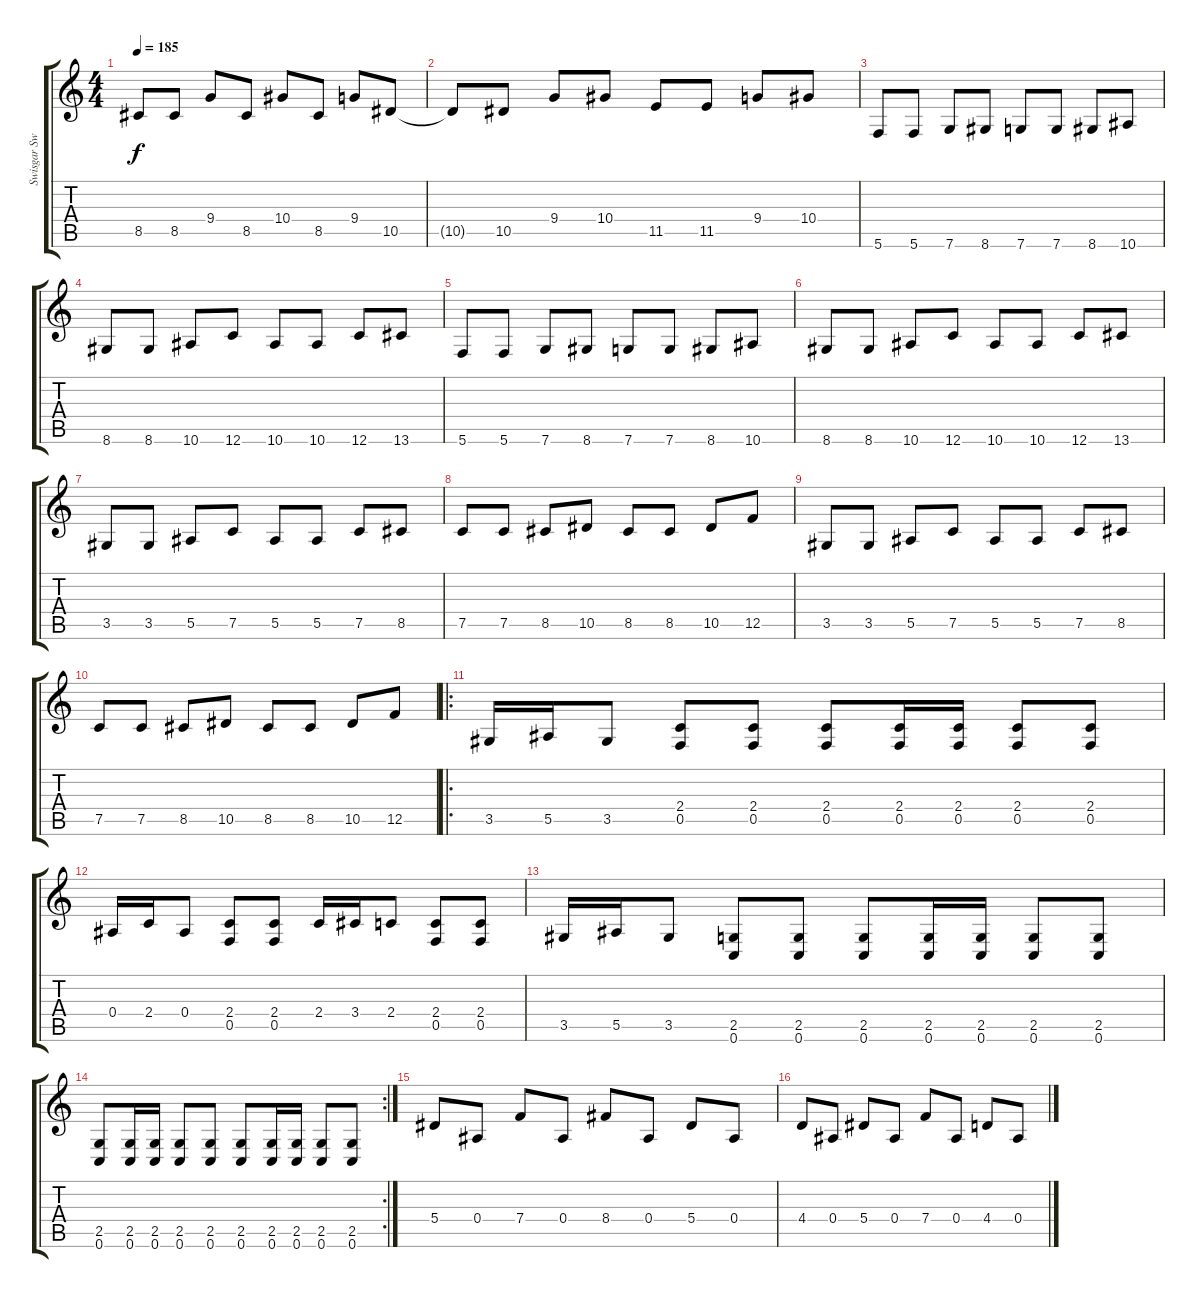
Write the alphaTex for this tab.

\track ("Swisgar Swigelf" "Swisgar Sw") {instrument distortionguitar}
\staff {score tabs}
\tuning (C4 G3 Eb3 Bb2 F2 C2) {hide}
\ts (4 4)
\tempo 185
\clef g2
\ks c
8.5.8{dy f} 8.5.8 9.4.8 8.5.8 10.4.8 8.5.8 9.4.8 10.5.8 |
10.5{t}.8 10.5.8 9.4.8 10.4.8 11.5.8 11.5.8 9.4.8 10.4.8 |
5.6.8 5.6.8 7.6.8 8.6.8 7.6.8 7.6.8 8.6.8 10.6.8 |
8.6.8 8.6.8 10.6.8 12.6.8 10.6.8 10.6.8 12.6.8 13.6.8 |
5.6.8 5.6.8 7.6.8 8.6.8 7.6.8 7.6.8{volume 16} 8.6.8 10.6.8 |
8.6.8 8.6.8 10.6.8 12.6.8 10.6.8 10.6.8 12.6.8 13.6.8 |
3.5.8 3.5.8 5.5.8 7.5.8 5.5.8 5.5.8 7.5.8 8.5.8 |
7.5.8 7.5.8 8.5.8 10.5.8 8.5.8 8.5.8 10.5.8 12.5.8 |
3.5.8 3.5.8 5.5.8 7.5.8 5.5.8 5.5.8 7.5.8 8.5.8 |
7.5.8 7.5.8 8.5.8 10.5.8 8.5.8 8.5.8 10.5.8 12.5.8 |
\ro
3.5.16 5.5.16 3.5.8 (2.4 0.5).8 (2.4 0.5).8 (2.4 0.5).8 (2.4 0.5).16 (2.4 0.5).16 (2.4 0.5).8 (2.4 0.5).8 |
0.4.16 2.4.16 0.4.8 (2.4 0.5).8 (2.4 0.5).8 2.4.16 3.4.16 2.4.8 (2.4 0.5).8 (2.4 0.5).8 |
3.5.16 5.5.16 3.5.8 (2.5 0.6).8 (2.5 0.6).8 (2.5 0.6).8 (2.5 0.6).16 (2.5 0.6).16 (2.5 0.6).8 (2.5 0.6).8 |
\rc 2
(2.5 0.6).8 (2.5 0.6).16 (2.5 0.6).16 (2.5 0.6).8 (2.5 0.6).8 (2.5 0.6).8 (2.5 0.6).16 (2.5 0.6).16 (2.5 0.6).8 (2.5 0.6).8 |
5.4.8 0.4.8 7.4.8 0.4.8 8.4.8 0.4.8 5.4.8 0.4.8 |
4.4.8 0.4.8 5.4.8 0.4.8 7.4.8 0.4.8 4.4.8 0.4.8
